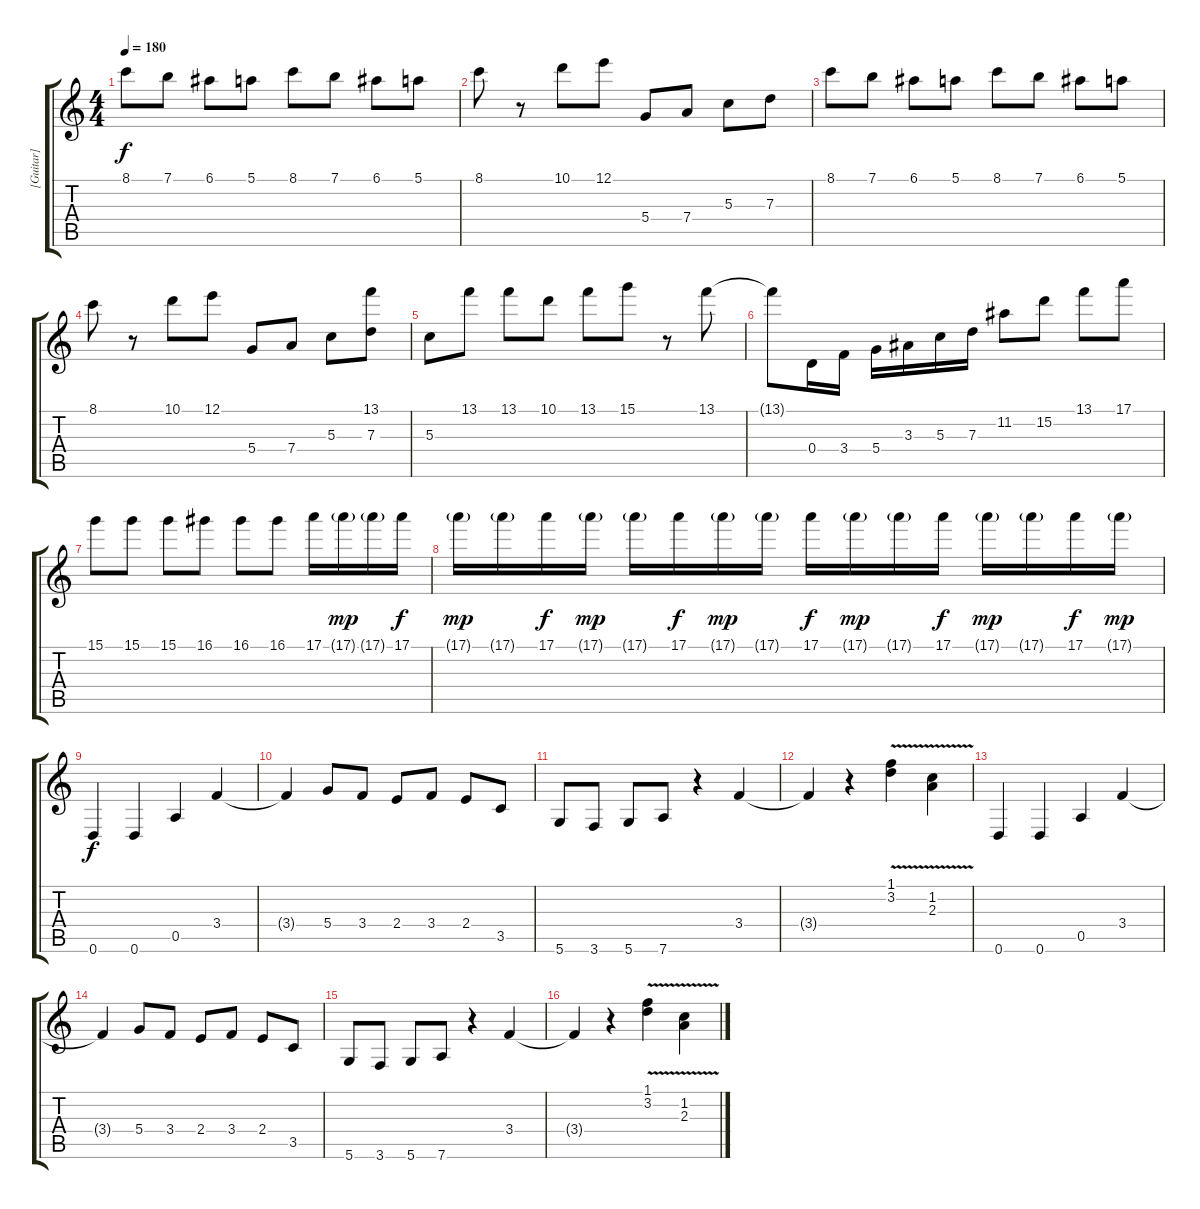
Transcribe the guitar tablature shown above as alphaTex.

\track ("[Guitar]" "[Guitar]") {instrument distortionguitar}
\staff {score tabs}
\tuning (E4 B3 G3 D3 A2 D2) {hide}
\ts (4 4)
\tempo 180
\clef g2
\ks c
8.1.8{dy f} 7.1.8 6.1.8 5.1.8 8.1.8 7.1.8 6.1.8 5.1.8 |
8.1.8 r.8 10.1.8 12.1.8 5.4.8 7.4.8 5.3.8 7.3.8 |
8.1.8 7.1.8 6.1.8 5.1.8 8.1.8 7.1.8 6.1.8 5.1.8 |
8.1.8 r.8 10.1.8 12.1.8 5.4.8 7.4.8 5.3.8 (13.1 7.3).8 |
5.3.8 13.1.8 13.1.8 10.1.8 13.1.8 15.1.8 r.8 13.1.8 |
13.1{t}.8 0.4.16 3.4.16 5.4.16 3.3.16 5.3.16 7.3.16 11.2.8 15.2.8 13.1.8 17.1.8 |
15.1.8 15.1.8 15.1.8 16.1.8 16.1.8 16.1.8 17.1.16 17.1{g}.16{dy mp} 17.1{g}.16 17.1.16{dy f} |
17.1{g}.16{dy mp} 17.1{g}.16 17.1.16{dy f} 17.1{g}.16{dy mp} 17.1{g}.16 17.1.16{dy f} 17.1{g}.16{dy mp} 17.1{g}.16 17.1.16{dy f} 17.1{g}.16{dy mp} 17.1{g}.16 17.1.16{dy f} 17.1{g}.16{dy mp} 17.1{g}.16 17.1.16{dy f} 17.1{g}.16{dy mp} |
0.6.4{dy f} 0.6.4 0.5.4 3.4.4 |
3.4{t}.4 5.4.8 3.4.8 2.4.8 3.4.8 2.4.8 3.5.8 |
5.6.8 3.6.8 5.6.8 7.6.8 r.4 3.4.4 |
3.4{t}.4 r.4 (1.1{v} 3.2{v}).4 (1.2{v} 2.3{v}).4 |
0.6.4 0.6.4 0.5.4 3.4.4 |
3.4{t}.4 5.4.8 3.4.8 2.4.8 3.4.8 2.4.8 3.5.8 |
5.6.8 3.6.8 5.6.8 7.6.8 r.4 3.4.4 |
3.4{t}.4 r.4 (1.1{v} 3.2{v}).4 (1.2{v} 2.3{v}).4
